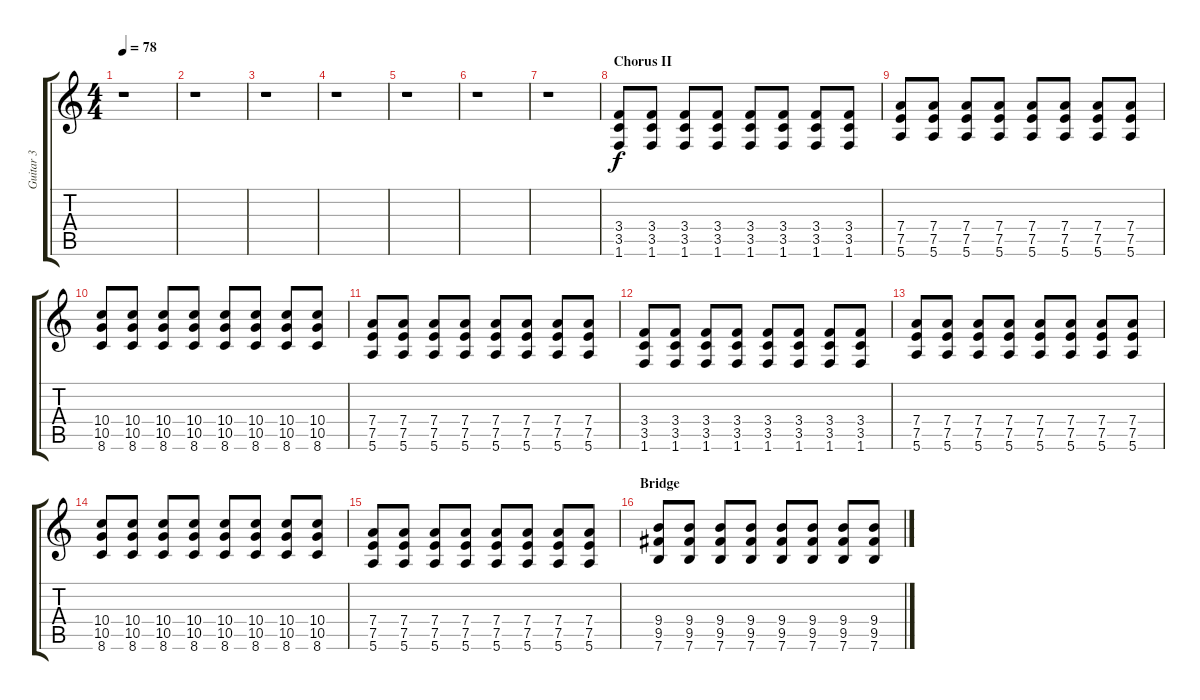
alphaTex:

\track ("Guitar 3" "Guitar 3") {instrument overdrivenguitar}
\staff {score tabs}
\tuning (E4 B3 G3 D3 A2 E2) {hide}
\ts (4 4)
\tempo 78
\clef g2
\ks c
r.1{dy f} |
r.1 |
r.1 |
r.1 |
r.1 |
r.1 |
r.1 |
\section ("" "Chorus II")
(3.4 3.5 1.6).8 (3.4 3.5 1.6).8 (3.4 3.5 1.6).8 (3.4 3.5 1.6).8 (3.4 3.5 1.6).8 (3.4 3.5 1.6).8 (3.4 3.5 1.6).8 (3.4 3.5 1.6).8 |
(7.4 7.5 5.6).8 (7.4 7.5 5.6).8 (7.4 7.5 5.6).8 (7.4 7.5 5.6).8 (7.4 7.5 5.6).8 (7.4 7.5 5.6).8 (7.4 7.5 5.6).8 (7.4 7.5 5.6).8 |
(10.4 10.5 8.6).8 (10.4 10.5 8.6).8 (10.4 10.5 8.6).8 (10.4 10.5 8.6).8 (10.4 10.5 8.6).8 (10.4 10.5 8.6).8 (10.4 10.5 8.6).8 (10.4 10.5 8.6).8 |
(7.4 7.5 5.6).8 (7.4 7.5 5.6).8 (7.4 7.5 5.6).8 (7.4 7.5 5.6).8 (7.4 7.5 5.6).8 (7.4 7.5 5.6).8 (7.4 7.5 5.6).8 (7.4 7.5 5.6).8 |
(3.4 3.5 1.6).8 (3.4 3.5 1.6).8 (3.4 3.5 1.6).8 (3.4 3.5 1.6).8 (3.4 3.5 1.6).8 (3.4 3.5 1.6).8 (3.4 3.5 1.6).8 (3.4 3.5 1.6).8 |
(7.4 7.5 5.6).8 (7.4 7.5 5.6).8 (7.4 7.5 5.6).8 (7.4 7.5 5.6).8 (7.4 7.5 5.6).8 (7.4 7.5 5.6).8 (7.4 7.5 5.6).8 (7.4 7.5 5.6).8 |
(10.4 10.5 8.6).8 (10.4 10.5 8.6).8 (10.4 10.5 8.6).8 (10.4 10.5 8.6).8 (10.4 10.5 8.6).8 (10.4 10.5 8.6).8 (10.4 10.5 8.6).8 (10.4 10.5 8.6).8 |
(7.4 7.5 5.6).8 (7.4 7.5 5.6).8 (7.4 7.5 5.6).8 (7.4 7.5 5.6).8 (7.4 7.5 5.6).8 (7.4 7.5 5.6).8 (7.4 7.5 5.6).8 (7.4 7.5 5.6).8 |
\section ("" "Bridge")
(9.4 9.5 7.6).8 (9.4 9.5 7.6).8 (9.4 9.5 7.6).8 (9.4 9.5 7.6).8 (9.4 9.5 7.6).8 (9.4 9.5 7.6).8 (9.4 9.5 7.6).8 (9.4 9.5 7.6).8
